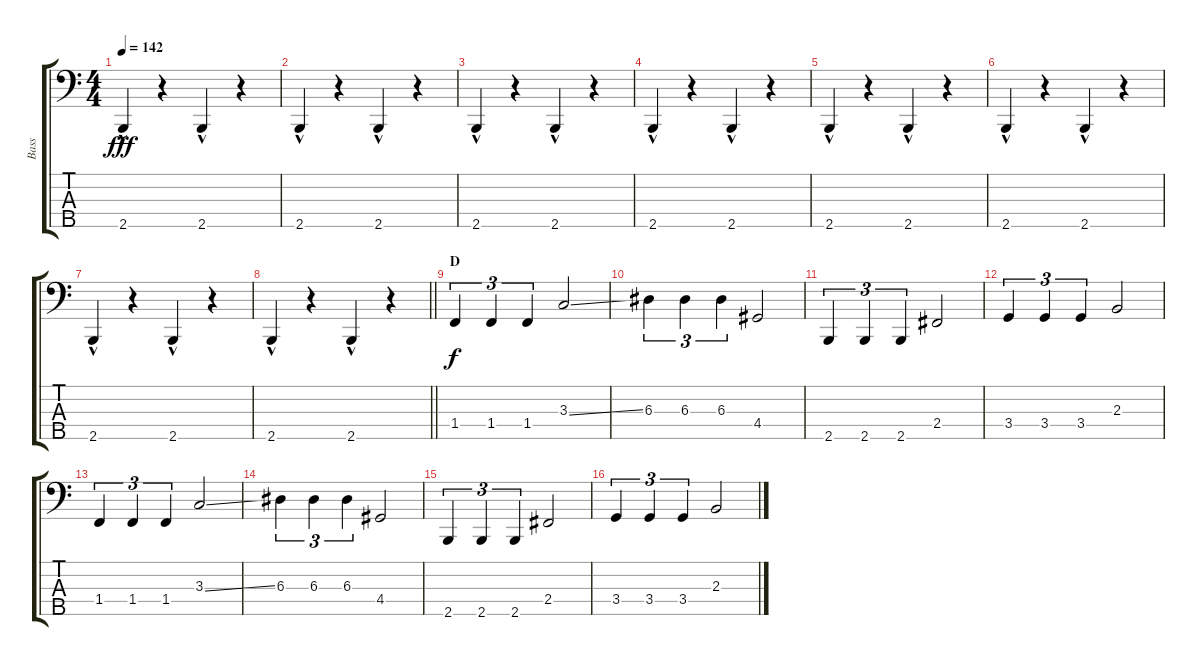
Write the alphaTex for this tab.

\track ("Bass" "Bass") {instrument electricbassfinger}
\staff {score tabs}
\tuning (G2 D2 A1 E1 A0) {hide}
\ts (4 4)
\tempo 142
\clef f4
\ks c
2.5{hac}.4{dy fff} r.4 2.5{hac}.4 r.4 |
2.5{hac}.4 r.4 2.5{hac}.4 r.4 |
2.5{hac}.4 r.4 2.5{hac}.4 r.4 |
2.5{hac}.4 r.4 2.5{hac}.4 r.4 |
2.5{hac}.4 r.4 2.5{hac}.4 r.4 |
2.5{hac}.4 r.4 2.5{hac}.4 r.4 |
2.5{hac}.4 r.4 2.5{hac}.4 r.4 |
\barLineRight lightlight
2.5{hac}.4 r.4 2.5{hac}.4 r.4 |
\section ("" "D")
1.4.4{tu (3 2) dy f} 1.4.4{tu (3 2)} 1.4.4{tu (3 2)} 3.3{ss}.2 |
6.3.4{tu (3 2)} 6.3.4{tu (3 2)} 6.3.4{tu (3 2)} 4.4.2 |
2.5.4{tu (3 2)} 2.5.4{tu (3 2)} 2.5.4{tu (3 2)} 2.4.2 |
3.4.4{tu (3 2)} 3.4.4{tu (3 2)} 3.4.4{tu (3 2)} 2.3.2 |
1.4.4{tu (3 2)} 1.4.4{tu (3 2)} 1.4.4{tu (3 2)} 3.3{ss}.2 |
6.3.4{tu (3 2)} 6.3.4{tu (3 2)} 6.3.4{tu (3 2)} 4.4.2 |
2.5.4{tu (3 2)} 2.5.4{tu (3 2)} 2.5.4{tu (3 2)} 2.4.2 |
3.4.4{tu (3 2)} 3.4.4{tu (3 2)} 3.4.4{tu (3 2)} 2.3.2
